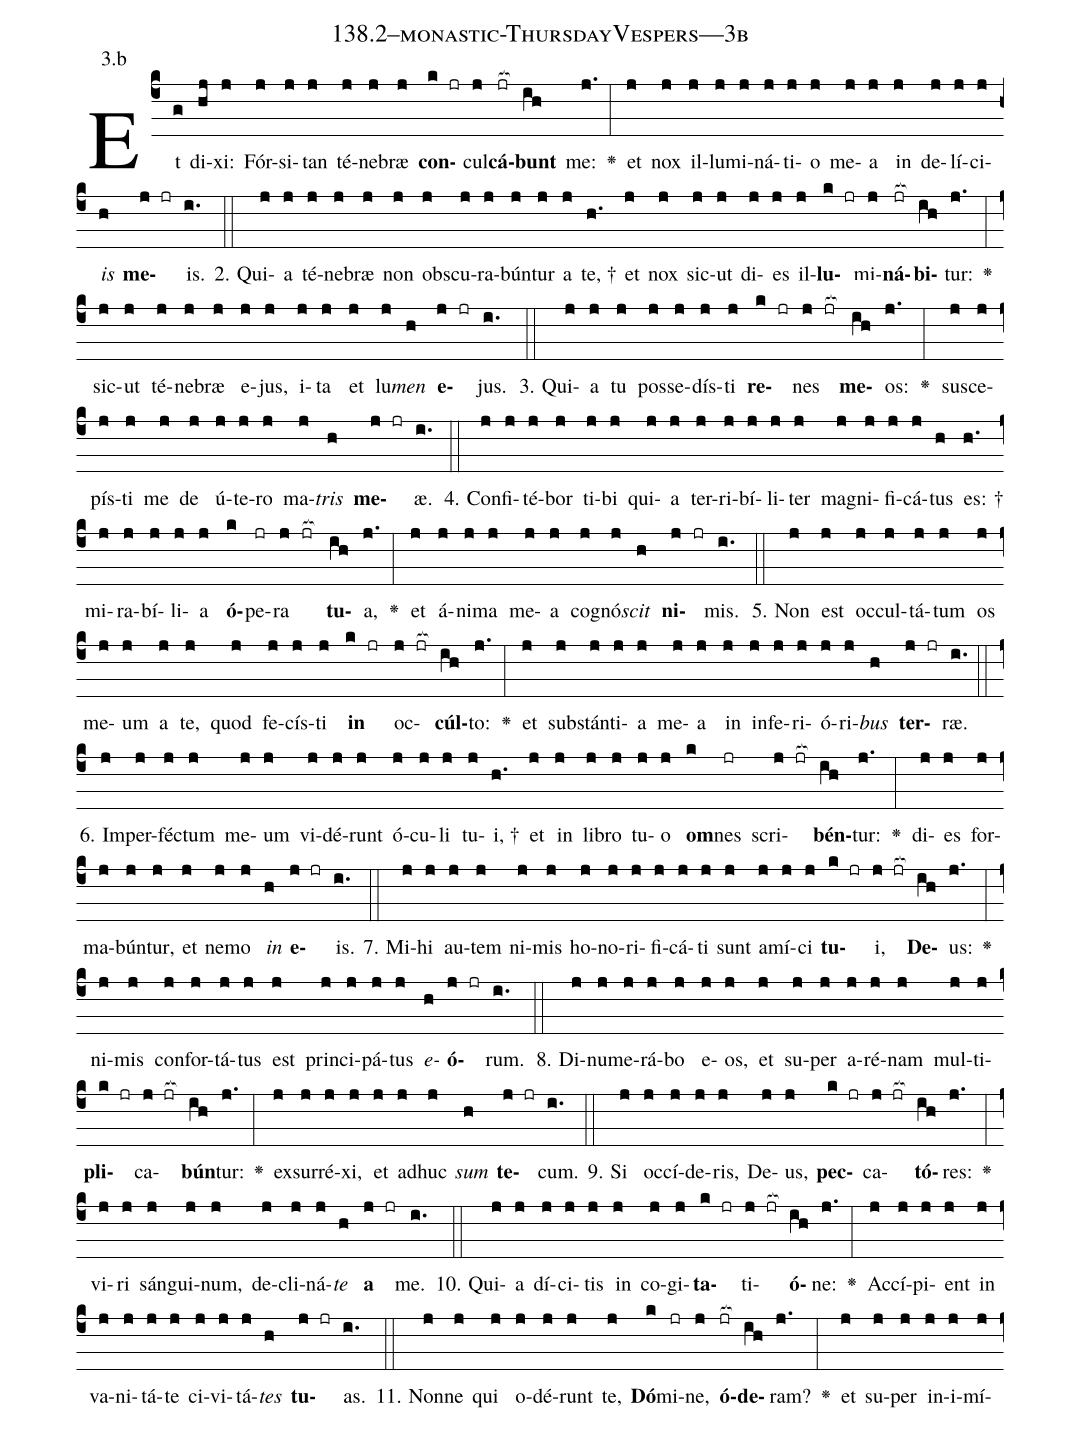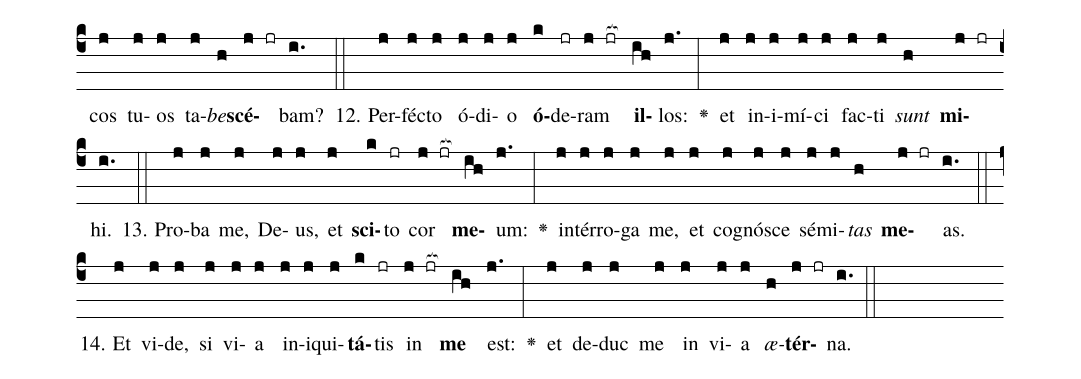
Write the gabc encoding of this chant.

name: 138.2--monastic-ThursdayVespers---3b;
annotation: 3.b;
%%
(c4)Et(g) di(hj)xi:(j) Fór(j)si(j)tan(j) té(j)ne(j)bræ(j) <b>con</b>(k jr)cul(j)<b>cá</b>(jr[ocb:1{])<b>bunt</b>(ih[ocb:0}]) me:(j.) <v>\greheightstar</v>(:) et(j) nox(j) il(j)lu(j)mi(j)ná(j)ti(j)o(j) me(j)a(j) in(j) de(j)lí(j)ci(j)<i>is</i>(h) <b>me</b>(j jr)is.(i.) (::)
2. Qui(j)a(j) té(j)ne(j)bræ(j) non(j) obs(j)cu(j)ra(j)bún(j)tur(j) a(j) te, †(h.) et(j) nox(j) sic(j)ut(j) di(j)es(j) il(j)<b>lu</b>(k jr)mi(j)<b>ná</b>(jr[ocb:1{])<b>bi</b>(ih[ocb:0}])tur:(j.) <v>\greheightstar</v>(:) sic(j)ut(j) té(j)ne(j)bræ(j) e(j)jus,(j) i(j)ta(j) et(j) lu(j)<i>men</i>(h) <b>e</b>(j jr)jus.(i.) (::)
3. Qui(j)a(j) tu(j) pos(j)se(j)dís(j)ti(j) <b>re</b>(k jr)nes(j jr[ocb:1{]) <b>me</b>(ih[ocb:0}])os:(j.) <v>\greheightstar</v>(:) su(j)sce(j)pís(j)ti(j) me(j) de(j) ú(j)te(j)ro(j) ma(j)<i>tris</i>(h) <b>me</b>(j jr)æ.(i.) (::)
4. Con(j)fi(j)té(j)bor(j) ti(j)bi(j) qui(j)a(j) ter(j)ri(j)bí(j)li(j)ter(j) ma(j)gni(j)fi(j)cá(j)tus(h) es: †(h.) mi(j)ra(j)bí(j)li(j)a(j) <b>ó</b>(k)pe(jr)ra(j jr[ocb:1{]) <b>tu</b>(ih[ocb:0}])a,(j.) <v>\greheightstar</v>(:) et(j) á(j)ni(j)ma(j) me(j)a(j) co(j)gnó(j)<i>scit</i>(h) <b>ni</b>(j jr)mis.(i.) (::)
5. Non(j) est(j) oc(j)cul(j)tá(j)tum(j) os(j) me(j)um(j) a(j) te,(j) quod(j) fe(j)cís(j)ti(j) <b>in</b>(k jr) oc(j jr[ocb:1{])<b>cúl</b>(ih[ocb:0}])to:(j.) <v>\greheightstar</v>(:) et(j) sub(j)stán(j)ti(j)a(j) me(j)a(j) in(j) in(j)fe(j)ri(j)ó(j)ri(j)<i>bus</i>(h) <b>ter</b>(j jr)ræ.(i.) (::)
6. Im(j)per(j)féc(j)tum(j) me(j)um(j) vi(j)dé(j)runt(j) ó(j)cu(j)li(j) tu(j)i, †(h.) et(j) in(j) li(j)bro(j) tu(j)o(j) <b>om</b>(k)nes(jr) scri(j jr[ocb:1{])<b>bén</b>(ih[ocb:0}])tur:(j.) <v>\greheightstar</v>(:) di(j)es(j) for(j)ma(j)bún(j)tur,(j) et(j) ne(j)mo(j) <i>in</i>(h) <b>e</b>(j jr)is.(i.) (::)
7. Mi(j)hi(j) au(j)tem(j) ni(j)mis(j) ho(j)no(j)ri(j)fi(j)cá(j)ti(j) sunt(j) a(j)mí(j)ci(j) <b>tu</b>(k jr)i,(j jr[ocb:1{]) <b>De</b>(ih[ocb:0}])us:(j.) <v>\greheightstar</v>(:) ni(j)mis(j) con(j)for(j)tá(j)tus(j) est(j) prin(j)ci(j)pá(j)tus(j) <i>e</i>(h)<b>ó</b>(j jr)rum.(i.) (::)
8. Di(j)nu(j)me(j)rá(j)bo(j) e(j)os,(j) et(j) su(j)per(j) a(j)ré(j)nam(j) mul(j)ti(j)<b>pli</b>(k jr)ca(j jr[ocb:1{])<b>bún</b>(ih[ocb:0}])tur:(j.) <v>\greheightstar</v>(:) ex(j)sur(j)ré(j)xi,(j) et(j) ad(j)huc(j) <i>sum</i>(h) <b>te</b>(j jr)cum.(i.) (::)
9. Si(j) oc(j)cí(j)de(j)ris,(j) De(j)us,(j) <b>pec</b>(k jr)ca(j jr[ocb:1{])<b>tó</b>(ih[ocb:0}])res:(j.) <v>\greheightstar</v>(:) vi(j)ri(j) sán(j)gui(j)num,(j) de(j)cli(j)ná(j)<i>te</i>(h) <b>a</b>(j jr) me.(i.) (::)
10. Qui(j)a(j) dí(j)ci(j)tis(j) in(j) co(j)gi(j)<b>ta</b>(k jr)ti(j jr[ocb:1{])<b>ó</b>(ih[ocb:0}])ne:(j.) <v>\greheightstar</v>(:) Ac(j)cí(j)pi(j)ent(j) in(j) va(j)ni(j)tá(j)te(j) ci(j)vi(j)tá(j)<i>tes</i>(h) <b>tu</b>(j jr)as.(i.) (::)
11. Non(j)ne(j) qui(j) o(j)dé(j)runt(j) te,(j) <b>Dó</b>(k)mi(jr)ne,(j) <b>ó</b>(jr[ocb:1{])<b>de</b>(ih[ocb:0}])ram?(j.) <v>\greheightstar</v>(:) et(j) su(j)per(j) in(j)i(j)mí(j)cos(j) tu(j)os(j) ta(j)<i>be</i>(h)<b>scé</b>(j jr)bam?(i.) (::)
12. Per(j)féc(j)to(j) ó(j)di(j)o(j) <b>ó</b>(k)de(jr)ram(j jr[ocb:1{]) <b>il</b>(ih[ocb:0}])los:(j.) <v>\greheightstar</v>(:) et(j) in(j)i(j)mí(j)ci(j) fac(j)ti(j) <i>sunt</i>(h) <b>mi</b>(j jr)hi.(i.) (::)
13. Pro(j)ba(j) me,(j) De(j)us,(j) et(j) <b>sci</b>(k)to(jr) cor(j jr[ocb:1{]) <b>me</b>(ih[ocb:0}])um:(j.) <v>\greheightstar</v>(:) in(j)tér(j)ro(j)ga(j) me,(j) et(j) co(j)gnó(j)sce(j) sé(j)mi(j)<i>tas</i>(h) <b>me</b>(j jr)as.(i.) (::)
14. Et(j) vi(j)de,(j) si(j) vi(j)a(j) in(j)i(j)qui(j)<b>tá</b>(k)tis(jr) in(j jr[ocb:1{]) <b>me</b>(ih[ocb:0}]) est:(j.) <v>\greheightstar</v>(:) et(j) de(j)duc(j) me(j) in(j) vi(j)a(j) <i>æ</i>(h)<b>tér</b>(j jr)na.(i.) (::)
